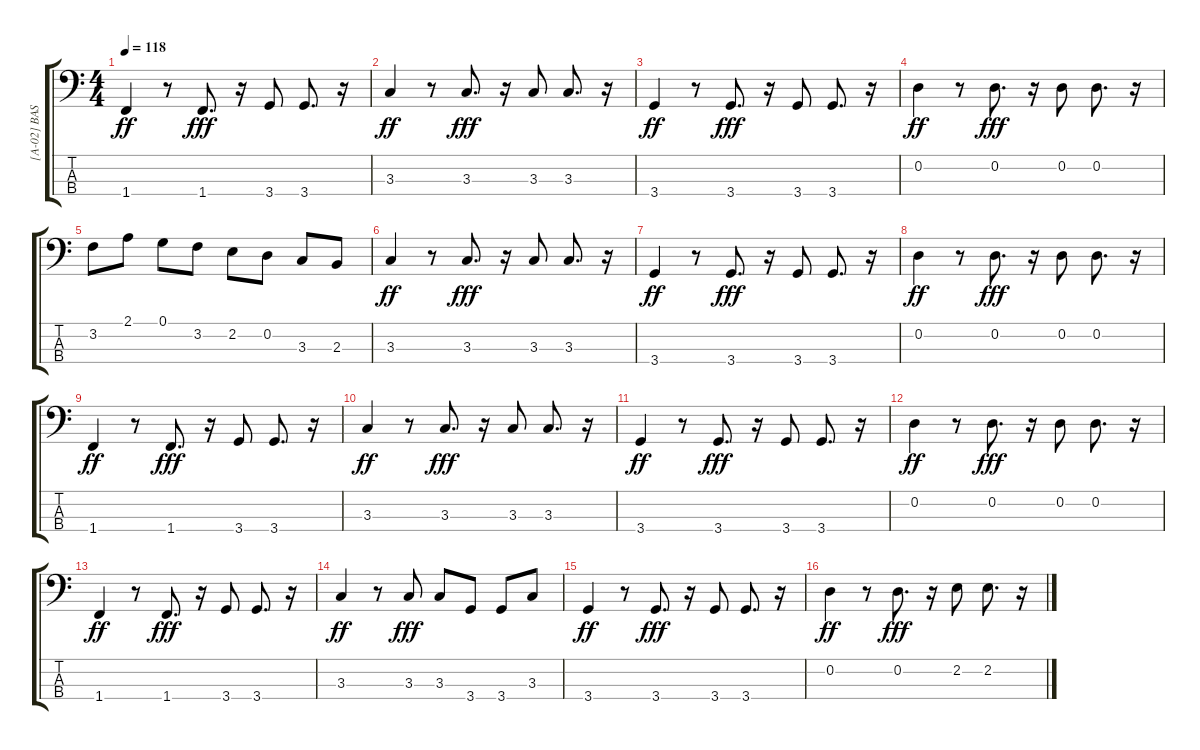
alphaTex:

\track ("[A-02] BASS" "[A-02] BAS") {instrument electricbassfinger}
\staff {score tabs}
\tuning (G2 D2 A1 E1) {hide}
\ts (4 4)
\tempo 118
\clef f4
\ks c
1.4.4{dy ff} r.8 1.4.8{d dy fff} r.16 3.4.8 3.4.8{d} r.16 |
3.3.4{dy ff} r.8 3.3.8{d dy fff} r.16 3.3.8 3.3.8{d} r.16 |
3.4.4{dy ff} r.8 3.4.8{d dy fff} r.16 3.4.8 3.4.8{d} r.16 |
0.2.4{dy ff} r.8 0.2.8{d dy fff} r.16 0.2.8 0.2.8{d} r.16 |
3.2.8 2.1.8 0.1.8 3.2.8 2.2.8 0.2.8 3.3.8 2.3.8 |
3.3.4{dy ff} r.8 3.3.8{d dy fff} r.16 3.3.8 3.3.8{d} r.16 |
3.4.4{dy ff} r.8 3.4.8{d dy fff} r.16 3.4.8 3.4.8{d} r.16 |
0.2.4{dy ff} r.8 0.2.8{d dy fff} r.16 0.2.8 0.2.8{d} r.16 |
1.4.4{dy ff} r.8 1.4.8{d dy fff} r.16 3.4.8 3.4.8{d} r.16 |
3.3.4{dy ff} r.8 3.3.8{d dy fff} r.16 3.3.8 3.3.8{d} r.16 |
3.4.4{dy ff} r.8 3.4.8{d dy fff} r.16 3.4.8 3.4.8{d} r.16 |
0.2.4{dy ff} r.8 0.2.8{d dy fff} r.16 0.2.8 0.2.8{d} r.16 |
1.4.4{dy ff} r.8 1.4.8{d dy fff} r.16 3.4.8 3.4.8{d} r.16 |
3.3.4{dy ff} r.8 3.3.8{dy fff} 3.3.8 3.4.8 3.4.8 3.3.8 |
3.4.4{dy ff} r.8 3.4.8{d dy fff} r.16 3.4.8 3.4.8{d} r.16 |
0.2.4{dy ff} r.8 0.2.8{d dy fff} r.16 2.2.8 2.2.8{d} r.16
